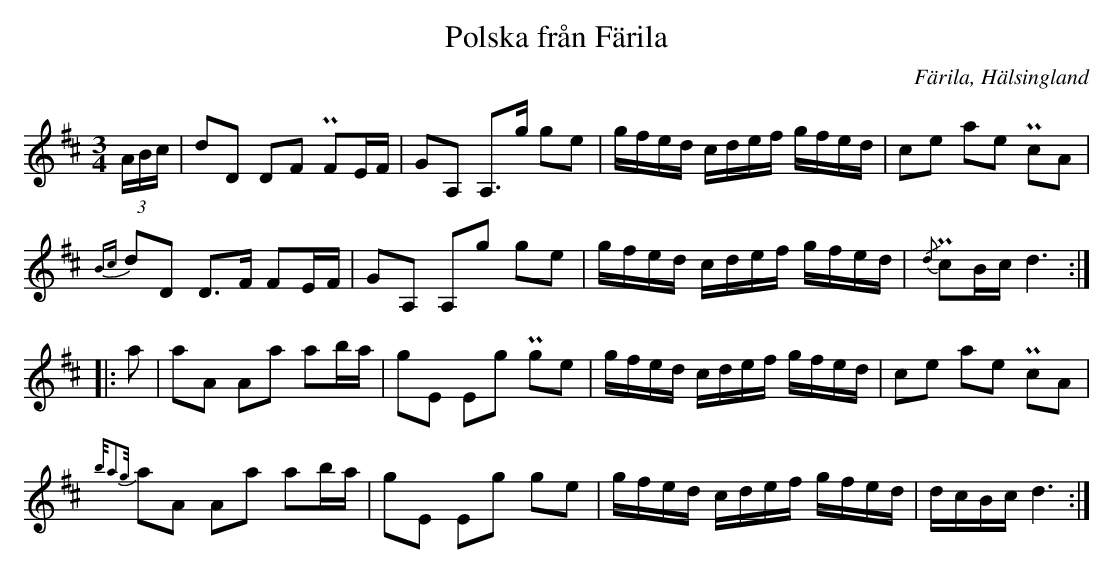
X:1
T:Polska från Färila
O:Färila, Hälsingland
M:3/4
L:1/16
U:t=turn
K:D
(3ABc | d2D2 D2F2 PF2EF | G2A,2 A,2>g2 g2e2 | gfed cdef gfed | c2e2 a2e2 Pc2A2 |
{Bc}d2D2 D2>F2 F2EF | G2A,2 A,2g2 g2e2 | gfed cdef gfed | {/d}Pc2Bc d6 ::
a2 | a2A2 A2a2 a2ba | g2E2 E2g2 Pg2e2 | gfed cdef gfed | c2e2 a2e2 Pc2A2 |
{b/a2g/}a2A2 A2a2 a2ba | g2E2 E2g2 g2e2 | gfed cdef gfed | dcBc d6 :|
